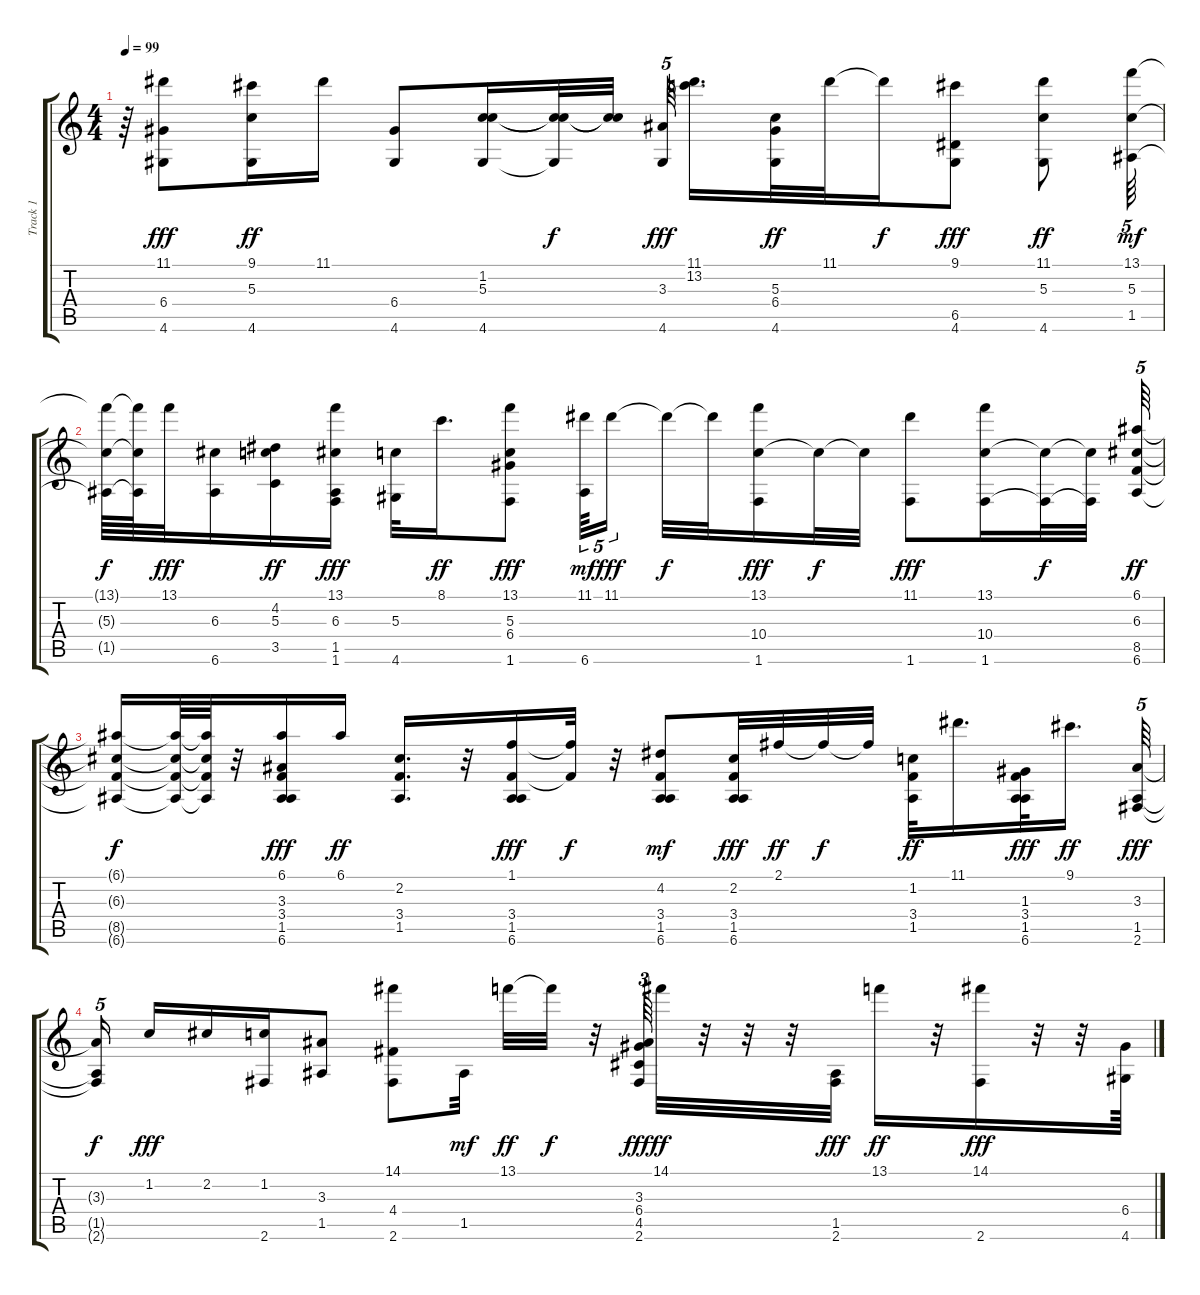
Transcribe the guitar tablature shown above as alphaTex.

\track ("Track 1" "Track 1") {instrument acousticguitarsteel}
\staff {score tabs}
\tuning (E4 B3 G3 D3 A2 E2) {hide}
\ts (4 4)
\tempo 99
\clef g2
\ks c
r.64{dy f} (11.1 6.4 4.6).8{dy fff} (9.1 5.3 4.6).16{dy ff} 11.1.16 (6.4 4.6).8 (1.2 5.3 4.6).16 (1.2{t} 5.3{t} 4.6{t}).32{dy f} (1.2{t} 5.3{t}).32 (3.3 4.6).64{tu (5 4) dy fff beam splitsecondary} (11.1 13.2).16{d} (5.3 6.4 4.6).32{dy ff} 11.1.32 11.1{t}.16{dy f} (9.1 6.5 4.6).8{dy fff} (11.1 5.3 4.6).8{dy ff} (13.1 5.3 1.5).64{tu (5 4) dy mf} |
(13.1{t} 5.3{t} 1.5{t}).64{dy f} (13.1{t} 5.3{t} 1.5{t}).64 13.1.32{dy fff} (6.3 6.6).16 (4.2 5.3 3.5).16{dy ff} (13.1 6.3 1.5 1.6).16{dy fff} (5.3 4.6).32 8.1.16{d dy ff} (13.1 5.3 6.4 1.6).8{dy fff} (11.1 6.6).64{tu (5 4) dy mf} 11.1.16{tu (5 4) dy fff beam splitsecondary} 11.1{t}.32{dy f} 11.1{t}.32 (13.1 10.4 1.6).16{dy fff} 10.4{t}.32{dy f} 10.4{t}.32 (11.1 1.6).8{dy fff} (13.1 10.4 1.6).16 (10.4{t} 1.6{t}).32{dy f} (10.4{t} 1.6{t}).32 (6.1 6.3 8.5 6.6).64{tu (5 4) dy ff} |
(6.1{t} 6.3{t} 8.5{t} 6.6{t}).16{dy f} (6.1{t} 6.3{t} 8.5{t} 6.6{t}).64 (6.1{t} 6.3{t} 8.5{t} 6.6{t}).64 r.32 (6.1 3.3 3.4 1.5 6.6).16{dy fff} 6.1.16{dy ff} (2.2 3.4 1.5).16{d} r.32 (1.1 3.4 1.5 6.6).16{dy fff} (1.1{t} 3.4{t}).32{dy f} r.32 (4.2 3.4 1.5 6.6).8{dy mf} (2.2 3.4 1.5 6.6).32{dy fff} 2.1.32{dy ff} 2.1{t}.32{dy f} 2.1{t}.32 (1.2 3.4 1.5).32{dy ff} 11.1.16{d} (1.3 3.4 1.5 6.6).32{dy fff} 9.1.16{d dy ff} (3.3 1.5 2.6).64{tu (5 4) dy fff} |
(3.3{t} 1.5{t} 2.6{t}).16{tu (5 4) dy f beam splitsecondary} 1.2.16{dy fff} 2.2.16 (1.2 2.6).16 (3.3 1.5).8 (14.1 4.4 2.6).8 1.5.32{dy mf} 13.1.32{dy ff} 13.1{t}.32{dy f} r.32 (3.3 6.4 4.5 2.6).64{tu (3 2) dy fff} 14.1.32{dy ff} r.32 r.32 r.32 (1.5 2.6).32{dy fff} 13.1.16{dy ff} r.32 (14.1 2.6).16{dy fff} r.32 r.32 (6.4 4.6).64
